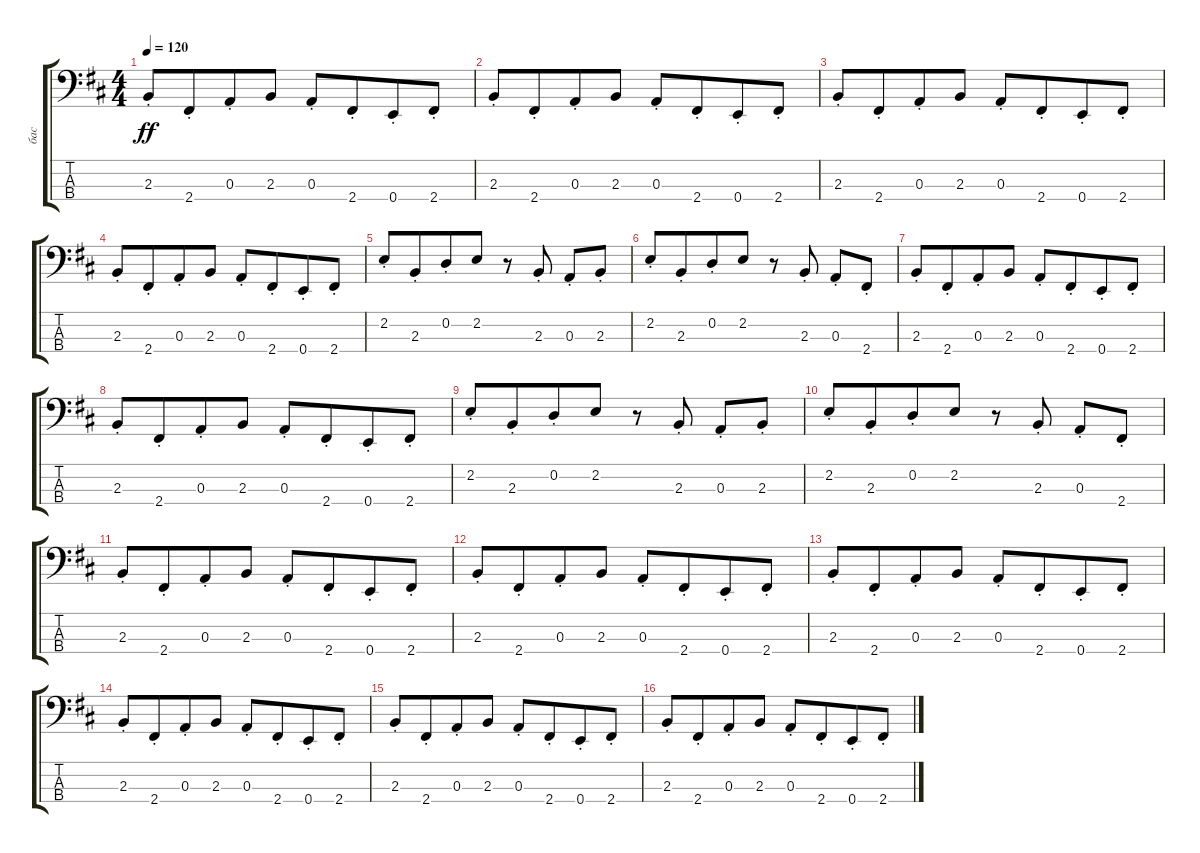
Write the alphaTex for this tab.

\track ("бас" "бас") {instrument fretlessbass}
\staff {score tabs}
\tuning (G2 D2 A1 E1) {hide}
\ts (4 4)
\tempo 120
\clef f4
\ks bminor
2.3{st}.8{dy ff} 2.4{st}.8{beam merge} 0.3{st}.8 2.3.8 0.3{st}.8 2.4{st}.8{beam merge} 0.4{st}.8 2.4{st}.8 |
2.3{st}.8 2.4{st}.8{beam merge} 0.3{st}.8 2.3.8 0.3{st}.8 2.4{st}.8{beam merge} 0.4{st}.8 2.4{st}.8 |
2.3{st}.8 2.4{st}.8{beam merge} 0.3{st}.8 2.3.8 0.3{st}.8 2.4{st}.8{beam merge} 0.4{st}.8 2.4{st}.8 |
2.3{st}.8 2.4{st}.8{beam merge} 0.3{st}.8 2.3.8 0.3{st}.8 2.4{st}.8{beam merge} 0.4{st}.8 2.4{st}.8 |
2.2{st}.8 2.3{st}.8{beam merge} 0.2{st}.8 2.2.8 r.8 2.3{st}.8 0.3{st}.8 2.3{st}.8 |
2.2{st}.8 2.3{st}.8{beam merge} 0.2{st}.8 2.2.8 r.8 2.3{st}.8 0.3{st}.8 2.4{st}.8 |
2.3{st}.8 2.4{st}.8{beam merge} 0.3{st}.8 2.3.8 0.3{st}.8 2.4{st}.8{beam merge} 0.4{st}.8 2.4{st}.8 |
2.3{st}.8 2.4{st}.8{beam merge} 0.3{st}.8 2.3.8 0.3{st}.8 2.4{st}.8{beam merge} 0.4{st}.8 2.4{st}.8 |
2.2{st}.8 2.3{st}.8{beam merge} 0.2{st}.8 2.2.8 r.8 2.3{st}.8 0.3{st}.8 2.3{st}.8 |
2.2{st}.8 2.3{st}.8{beam merge} 0.2{st}.8 2.2.8 r.8 2.3{st}.8 0.3{st}.8 2.4{st}.8 |
2.3{st}.8 2.4{st}.8{beam merge} 0.3{st}.8 2.3.8 0.3{st}.8 2.4{st}.8{beam merge} 0.4{st}.8 2.4{st}.8 |
2.3{st}.8 2.4{st}.8{beam merge} 0.3{st}.8 2.3.8 0.3{st}.8 2.4{st}.8{beam merge} 0.4{st}.8 2.4{st}.8 |
2.3{st}.8 2.4{st}.8{beam merge} 0.3{st}.8 2.3.8 0.3{st}.8 2.4{st}.8{beam merge} 0.4{st}.8 2.4{st}.8 |
2.3{st}.8 2.4{st}.8{beam merge} 0.3{st}.8 2.3.8 0.3{st}.8 2.4{st}.8{beam merge} 0.4{st}.8 2.4{st}.8 |
2.3{st}.8 2.4{st}.8{beam merge} 0.3{st}.8 2.3.8 0.3{st}.8 2.4{st}.8{beam merge} 0.4{st}.8 2.4{st}.8 |
2.3{st}.8 2.4{st}.8{beam merge} 0.3{st}.8 2.3.8 0.3{st}.8 2.4{st}.8{beam merge} 0.4{st}.8 2.4{st}.8
